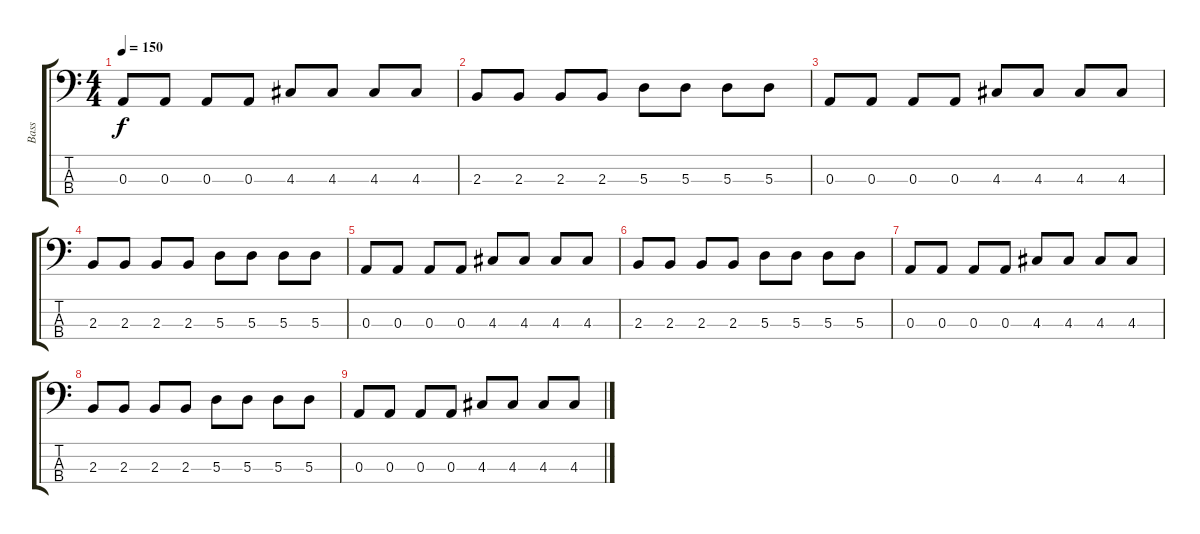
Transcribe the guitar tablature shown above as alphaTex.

\track ("Bass" "Bass") {instrument electricbasspick}
\staff {score tabs}
\tuning (G2 D2 A1 E1) {hide}
\ts (4 4)
\tempo 150
\clef f4
\ks c
0.3.8{dy f} 0.3.8 0.3.8 0.3.8 4.3.8 4.3.8 4.3.8 4.3.8 |
2.3.8 2.3.8 2.3.8 2.3.8 5.3.8 5.3.8 5.3.8 5.3.8 |
0.3.8 0.3.8 0.3.8 0.3.8 4.3.8 4.3.8 4.3.8 4.3.8 |
2.3.8 2.3.8 2.3.8 2.3.8 5.3.8 5.3.8 5.3.8 5.3.8 |
0.3.8 0.3.8 0.3.8 0.3.8 4.3.8 4.3.8 4.3.8 4.3.8 |
2.3.8 2.3.8 2.3.8 2.3.8 5.3.8 5.3.8 5.3.8 5.3.8 |
0.3.8 0.3.8 0.3.8 0.3.8 4.3.8 4.3.8 4.3.8 4.3.8 |
2.3.8 2.3.8 2.3.8 2.3.8 5.3.8 5.3.8 5.3.8 5.3.8 |
0.3.8 0.3.8 0.3.8 0.3.8 4.3.8 4.3.8 4.3.8 4.3.8
